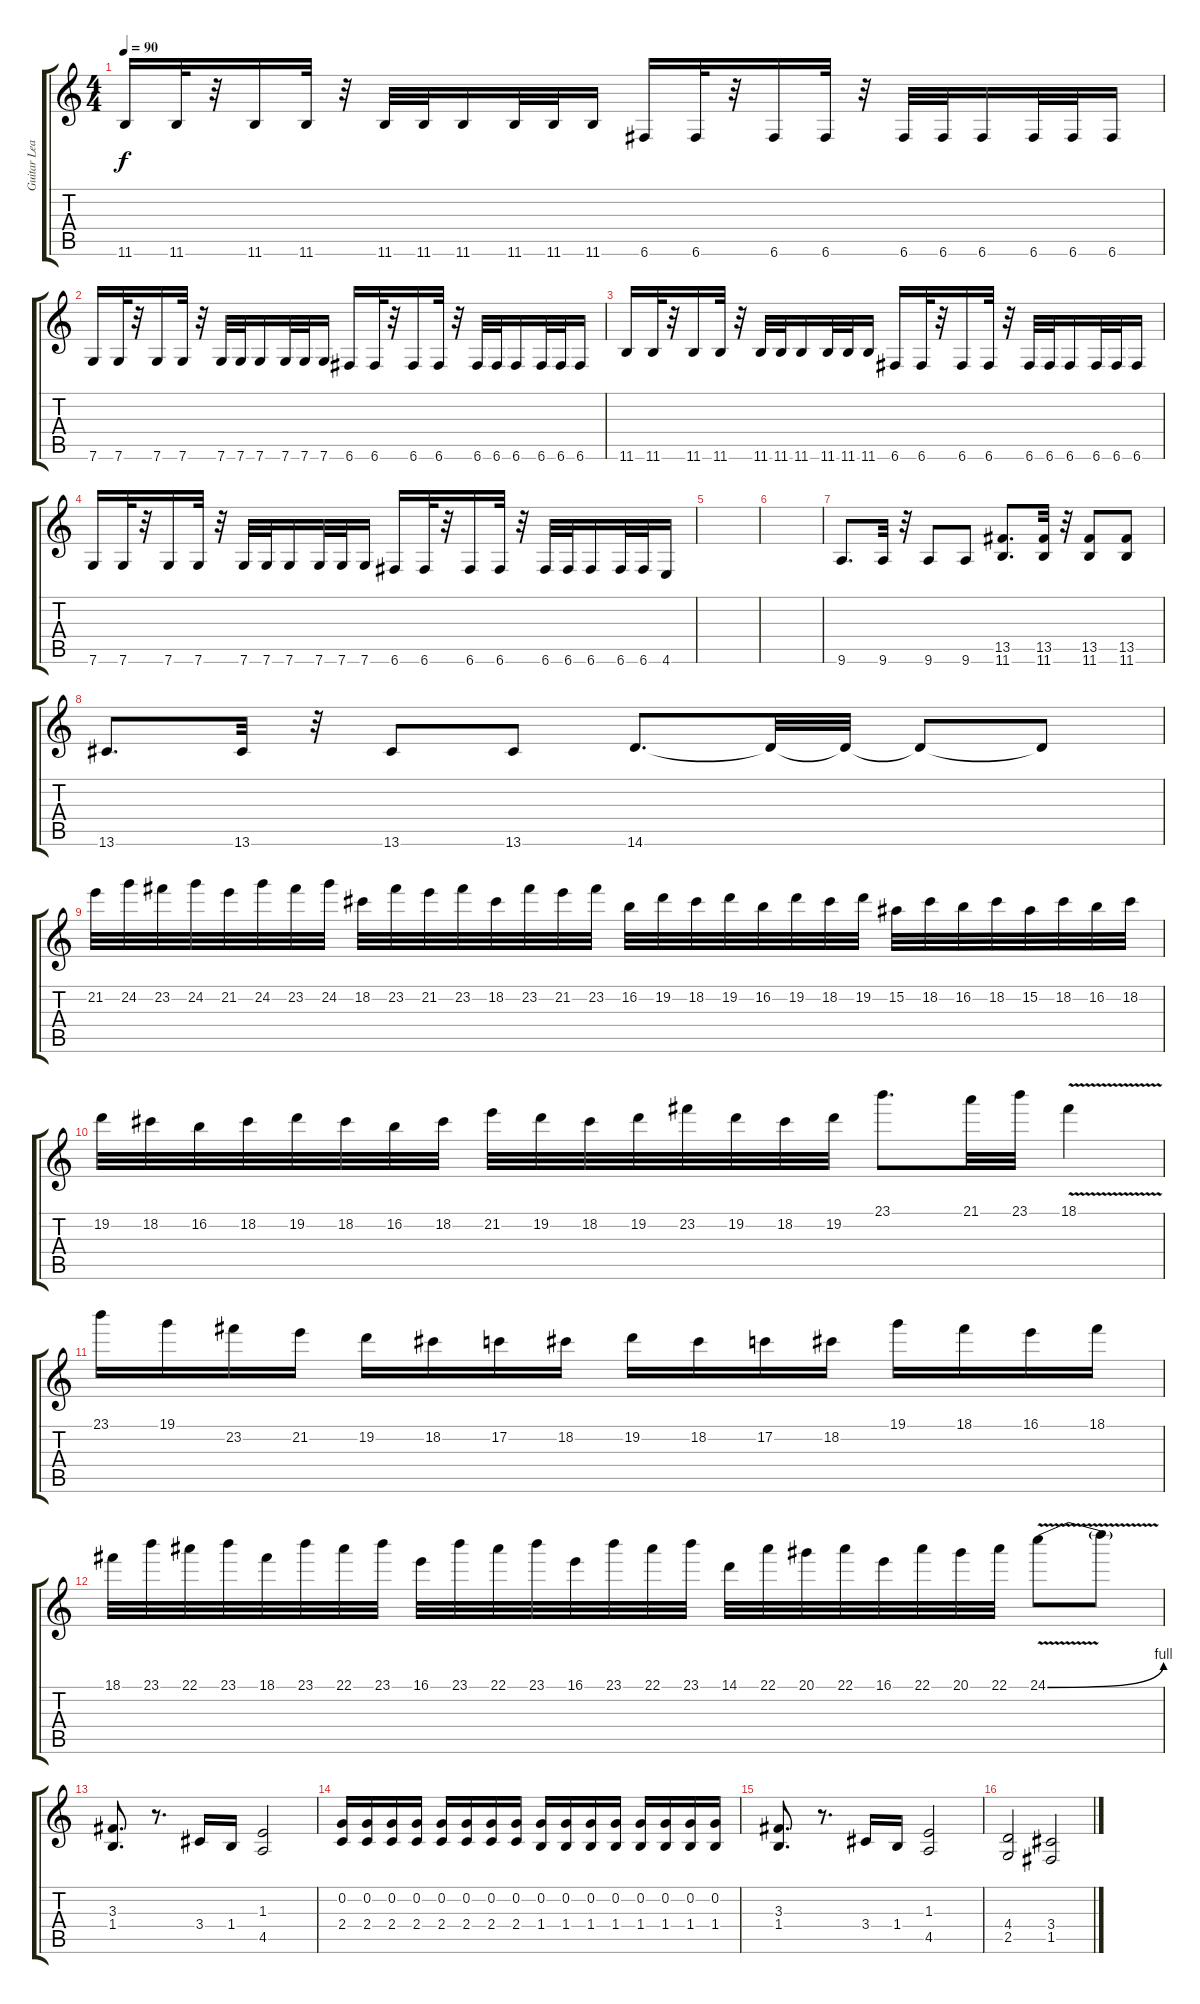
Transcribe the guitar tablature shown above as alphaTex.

\track ("Guitar Leader" "Guitar Lea") {instrument distortionguitar}
\staff {score tabs}
\tuning (C4 G3 Eb3 Bb2 F2 C2) {hide}
\ts (4 4)
\tempo 90
\clef g2
\ks c
11.6.16{dy f} 11.6.32 r.32 11.6.16 11.6.32 r.32 11.6.32 11.6.32 11.6.16 11.6.32 11.6.32 11.6.16 6.6.16 6.6.32 r.32 6.6.16 6.6.32 r.32 6.6.32 6.6.32 6.6.16 6.6.32 6.6.32 6.6.16 |
7.6.16 7.6.32 r.32 7.6.16 7.6.32 r.32 7.6.32 7.6.32 7.6.16 7.6.32 7.6.32 7.6.16 6.6.16 6.6.32 r.32 6.6.16 6.6.32 r.32 6.6.32 6.6.32 6.6.16 6.6.32 6.6.32 6.6.16 |
11.6.16 11.6.32 r.32 11.6.16 11.6.32 r.32 11.6.32 11.6.32 11.6.16 11.6.32 11.6.32 11.6.16 6.6.16 6.6.32 r.32 6.6.16 6.6.32 r.32 6.6.32 6.6.32 6.6.16 6.6.32 6.6.32 6.6.16 |
7.6.16 7.6.32 r.32 7.6.16 7.6.32 r.32 7.6.32 7.6.32 7.6.16 7.6.32 7.6.32 7.6.16 6.6.16 6.6.32 r.32 6.6.16 6.6.32 r.32 6.6.32 6.6.32 6.6.16 6.6.32 6.6.32 4.6.16 |
|
|
9.6.8{d} 9.6.32 r.32 9.6.8 9.6.8 (13.5 11.6).8{d} (13.5 11.6).32 r.32 (13.5 11.6).8 (13.5 11.6).8 |
13.6.8{d} 13.6.32 r.32 13.6.8 13.6.8 14.6.8{d} 14.6{t}.32 14.6{t}.32 14.6{t}.8 14.6{t}.8 |
21.2.32 24.2.32 23.2.32 24.2.32 21.2.32 24.2.32 23.2.32 24.2.32 18.2.32 23.2.32 21.2.32 23.2.32 18.2.32 23.2.32 21.2.32 23.2.32 16.2.32 19.2.32 18.2.32 19.2.32 16.2.32 19.2.32 18.2.32 19.2.32 15.2.32 18.2.32 16.2.32 18.2.32 15.2.32 18.2.32 16.2.32 18.2.32 |
19.2.32 18.2.32 16.2.32 18.2.32 19.2.32 18.2.32 16.2.32 18.2.32 21.2.32 19.2.32 18.2.32 19.2.32 23.2.32 19.2.32 18.2.32 19.2.32 23.1.8{d} 21.1.32 23.1.32 18.1{v}.4 |
23.1.16 19.1.16 23.2.16 21.2.16 19.2.16 18.2.16 17.2.16 18.2.16 19.2.16 18.2.16 17.2.16 18.2.16 19.1.16 18.1.16 16.1.16 18.1.16 |
18.1.32 23.1.32 22.1.32 23.1.32 18.1.32 23.1.32 22.1.32 23.1.32 16.1.32 23.1.32 22.1.32 23.1.32 16.1.32 23.1.32 22.1.32 23.1.32 14.1.32 22.1.32 20.1.32 22.1.32 16.1.32 22.1.32 20.1.32 22.1.32 24.1{be (bend 0 0 60 4) v}.8 24.1{t}.8 |
(3.3 1.4).8{d instrument distortionguitar} r.8{d} 3.4.16 1.4.16 (1.3 4.5).2 |
(0.2 2.4).16 (0.2 2.4).16 (0.2 2.4).16 (0.2 2.4).16 (0.2 2.4).16 (0.2 2.4).16 (0.2 2.4).16 (0.2 2.4).16 (0.2 1.4).16 (0.2 1.4).16 (0.2 1.4).16 (0.2 1.4).16 (0.2 1.4).16 (0.2 1.4).16 (0.2 1.4).16 (0.2 1.4).16 |
(3.3 1.4).8{d} r.8{d} 3.4.16 1.4.16 (1.3 4.5).2 |
(4.4 2.5).2 (3.4 1.5).2
